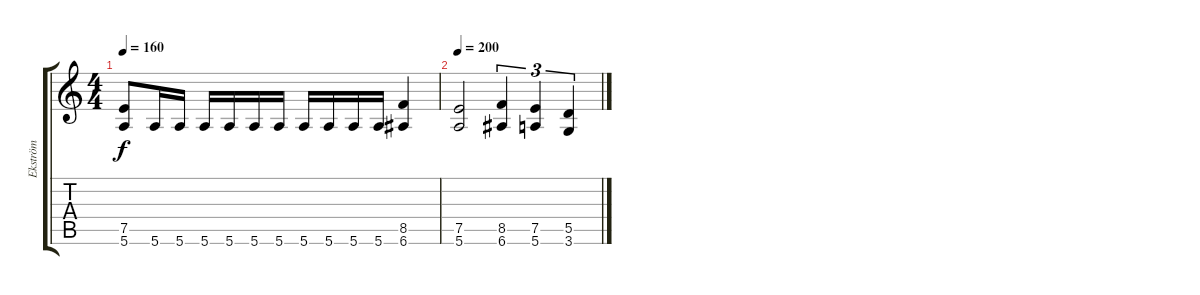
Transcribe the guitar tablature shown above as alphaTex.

\track ("Ekström" "Ekström") {instrument distortionguitar}
\staff {score tabs}
\tuning (E4 B3 G3 D3 A2 E2) {hide}
\ts (4 4)
\tempo 160
\clef g2
\ks c
(7.5 5.6).8{dy f} 5.6.16 5.6.16 5.6.16 5.6.16 5.6.16 5.6.16 5.6.16 5.6.16 5.6.16 5.6.16 (8.5 6.6).4 |
\tempo 200
(7.5 5.6).2 (8.5 6.6).4{tu (3 2)} (7.5 5.6).4{tu (3 2)} (5.5 3.6).4{tu (3 2)}
